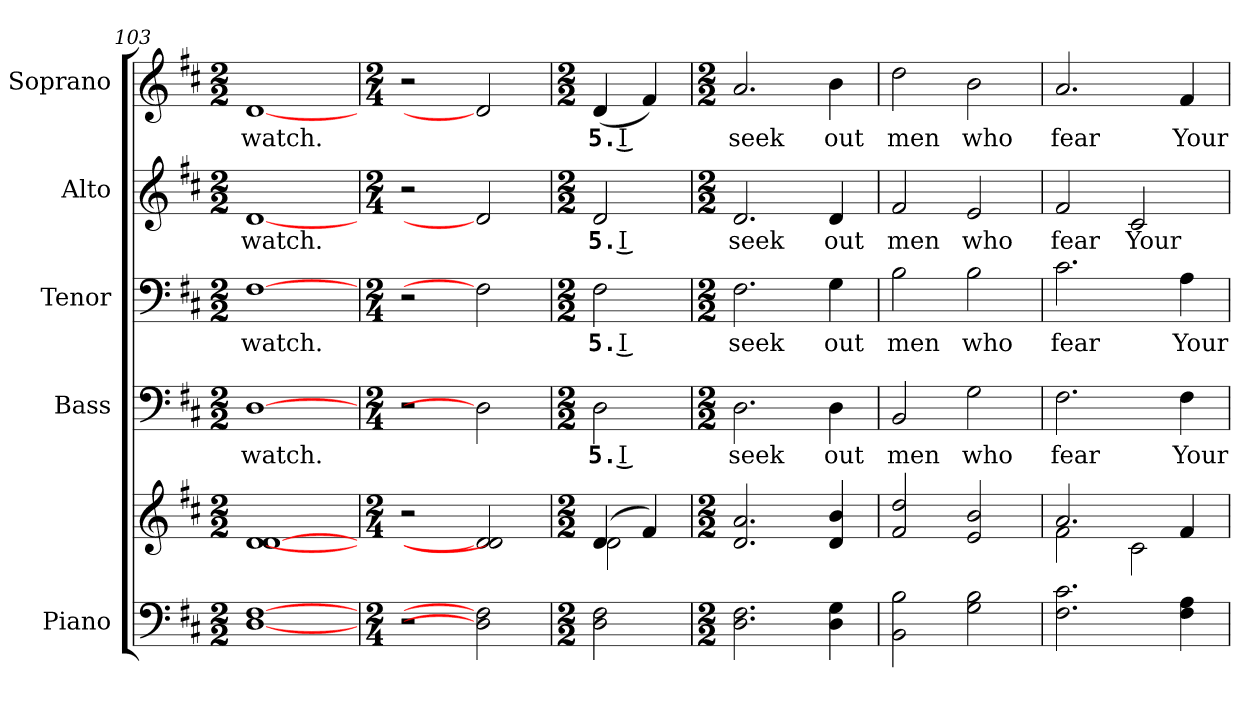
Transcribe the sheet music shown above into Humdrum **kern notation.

**kern	**kern	**kern	**text	**kern	**text	**kern	**text	**kern	**text
*part5	*part5	*part4	*part4	*part3	*part3	*part2	*part2	*part1	*part1
*staff6	*staff5	*staff4	*staff4	*staff3	*staff3	*staff2	*staff2	*staff1	*staff1
*I"Piano	*	*I"Bass	*	*I"Tenor	*	*I"Alto	*	*I"Soprano	*
*I'Pno.	*	*I'B.	*	*I'T.	*	*I'A.	*	*I'S.	*
*clefF4	*clefG2	*clefF4	*	*clefF4	*	*clefG2	*	*clefG2	*
*k[f#c#]	*k[f#c#]	*k[f#c#]	*	*k[f#c#]	*	*k[f#c#]	*	*k[f#c#]	*
*D:	*D:	*D:	*	*D:	*	*D:	*	*D:	*
*M2/2	*M2/2	*M2/2	*	*M2/2	*	*M2/2	*	*M2/2	*
=103	=103	=103	=103	=103	=103	=103	=103	=103	=103
!	!	!	!LO:LY:b:color=#000000	!	!	!	!	!	!
!	!	!	!	!	!LO:LY:b:color=#000000	!	!	!	!
!	!	!	!	!	!	!	!LO:LY:b:color=#000000	!	!
!	!	!	!	!	!	!	!	!	!LO:LY:b:color=#000000
[1Di [1F#i	[1di [1di	[1Di	watch.	[1F#i	watch.	[1di	watch.	[1di	watch.
=104	=104	=104	=104	=104	=104	=104	=104	=104	=104
*M2/4	*M2/4	*M2/4	*	*M2/4	*	*M2/4	*	*M2/4	*
2r	2r	2r	.	2r	.	2r	.	2r	.
2Di] 2F#i]	2di] 2di]	2Di]	.	2F#i]	.	2di]	.	2di]	.
=105	=105	=105	=105	=105	=105	=105	=105	=105	=105
*M2/2	*M2/2	*M2/2	*	*M2/2	*	*M2/2	*	*M2/2	*
*	*^	*	*	*	*	*	*	*	*
!	!	!	!	!LO:LY:b:color=#000000	!	!	!	!	!	!
!	!	!	!	!	!	!LO:LY:b:color=#000000	!	!	!	!
!	!	!	!	!	!	!	!	!LO:LY:b:color=#000000	!	!
!	!	!	!	!	!	!	!	!	!	!LO:LY:b:color=#000000
2Di\ 2F#i	(4di/	2di\	2Di\	5. I	2F#i\	5. I	2di/	5. I	(4di/	5. I
.	4f#i/)	.	.	.	.	.	.	.	4f#i/)	.
*	*v	*v	*	*	*	*	*	*	*	*
=106	=106	=106	=106	=106	=106	=106	=106	=106	=106
*M2/2	*M2/2	*M2/2	*	*M2/2	*	*M2/2	*	*M2/2	*
!	!	!	!LO:LY:b:color=#000000	!	!	!	!	!	!
!	!	!	!	!	!LO:LY:b:color=#000000	!	!	!	!
!	!	!	!	!	!	!	!LO:LY:b:color=#000000	!	!
!	!	!	!	!	!	!	!	!	!LO:LY:b:color=#000000
2.Di\ 2.F#i	2.di/ 2.ai	2.Di\	seek	2.F#i\	seek	2.di/	seek	2.ai/	seek
!	!	!	!LO:LY:b:color=#000000	!	!	!	!	!	!
!	!	!	!	!	!LO:LY:b:color=#000000	!	!	!	!
!	!	!	!	!	!	!	!LO:LY:b:color=#000000	!	!
!	!	!	!	!	!	!	!	!	!LO:LY:b:color=#000000
4Di\ 4Gi	4di/ 4bi	4Di\	out	4Gi\	out	4di/	out	4bi\	out
=107	=107	=107	=107	=107	=107	=107	=107	=107	=107
!	!	!	!LO:LY:b:color=#000000	!	!	!	!	!	!
!	!	!	!	!	!LO:LY:b:color=#000000	!	!	!	!
!	!	!	!	!	!	!	!LO:LY:b:color=#000000	!	!
!	!	!	!	!	!	!	!	!	!LO:LY:b:color=#000000
2BBi\ 2Bi	2f#i/ 2ddi	2BBi/	men	2Bi\	men	2f#i/	men	2ddi\	men
!	!	!	!LO:LY:b:color=#000000	!	!	!	!	!	!
!	!	!	!	!	!LO:LY:b:color=#000000	!	!	!	!
!	!	!	!	!	!	!	!LO:LY:b:color=#000000	!	!
!	!	!	!	!	!	!	!	!	!LO:LY:b:color=#000000
2Gi\ 2Bi	2ei/ 2bi	2Gi\	who	2Bi\	who	2ei/	who	2bi\	who
=108	=108	=108	=108	=108	=108	=108	=108	=108	=108
*	*^	*	*	*	*	*	*	*	*
!	!	!	!	!LO:LY:b:color=#000000	!	!	!	!	!	!
!	!	!	!	!	!	!LO:LY:b:color=#000000	!	!	!	!
!	!	!	!	!	!	!	!	!LO:LY:b:color=#000000	!	!
!	!	!	!	!	!	!	!	!	!	!LO:LY:b:color=#000000
2.F#i\ 2.c#i	2.ai/	2f#i\	2.F#i\	fear	2.c#i\	fear	2f#i/	fear	2.ai/	fear
!	!	!	!	!	!	!	!	!LO:LY:b:color=#000000	!	!
.	.	2c#i\	.	.	.	.	2c#i/	Your	.	.
!	!	!	!	!LO:LY:b:color=#000000	!	!	!	!	!	!
!	!	!	!	!	!	!LO:LY:b:color=#000000	!	!	!	!
!	!	!	!	!	!	!	!	!	!	!LO:LY:b:color=#000000
4F#i\ 4Ai	4f#i/	.	4F#i\	Your	4Ai\	Your	.	.	4f#i/	Your
*	*v	*v	*	*	*	*	*	*	*	*
=	=	=	=	=	=	=	=	=	=
*-	*-	*-	*-	*-	*-	*-	*-	*-	*-
